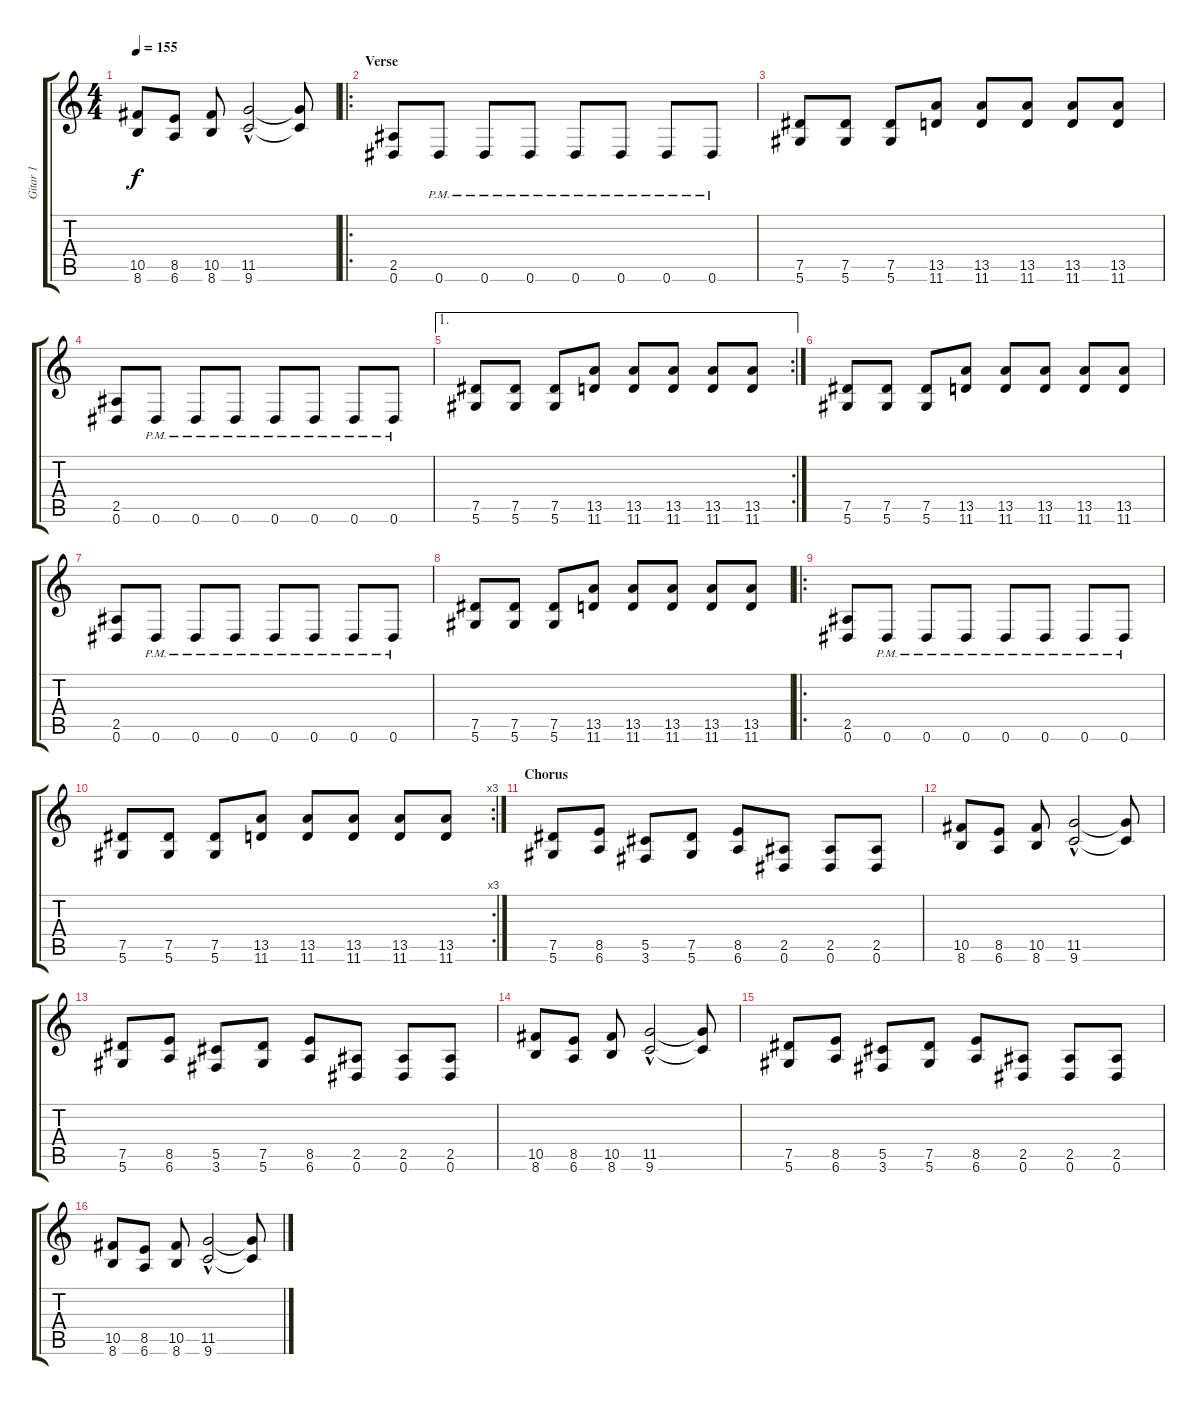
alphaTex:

\track ("Gitar 1" "Gitar 1") {instrument distortionguitar}
\staff {score tabs}
\tuning (Eb4 Bb3 Gb3 Db3 Ab2 Eb2) {hide}
\ts (4 4)
\tempo 155
\clef g2
\ks c
(10.5 8.6).8{dy f} (8.5 6.6).8 (10.5 8.6).8 (11.5 9.6{hac}).2 (11.5{t} 9.6{t}).8 |
\ro
\section ("" "Verse")
(2.5 0.6).8 0.6{pm}.8 0.6{pm}.8 0.6{pm}.8 0.6{pm}.8 0.6{pm}.8 0.6{pm}.8 0.6{pm}.8 |
(7.5 5.6).8 (7.5 5.6).8 (7.5 5.6).8 (13.5 11.6).8 (13.5 11.6).8 (13.5 11.6).8 (13.5 11.6).8 (13.5 11.6).8 |
(2.5 0.6).8 0.6{pm}.8 0.6{pm}.8 0.6{pm}.8 0.6{pm}.8 0.6{pm}.8 0.6{pm}.8 0.6{pm}.8 |
\ae 1
\rc 2
(7.5 5.6).8 (7.5 5.6).8 (7.5 5.6).8 (13.5 11.6).8 (13.5 11.6).8 (13.5 11.6).8 (13.5 11.6).8 (13.5 11.6).8 |
(7.5 5.6).8 (7.5 5.6).8 (7.5 5.6).8 (13.5 11.6).8 (13.5 11.6).8 (13.5 11.6).8 (13.5 11.6).8 (13.5 11.6).8 |
(2.5 0.6).8 0.6{pm}.8 0.6{pm}.8 0.6{pm}.8 0.6{pm}.8 0.6{pm}.8 0.6{pm}.8 0.6{pm}.8 |
(7.5 5.6).8 (7.5 5.6).8 (7.5 5.6).8 (13.5 11.6).8 (13.5 11.6).8 (13.5 11.6).8 (13.5 11.6).8 (13.5 11.6).8 |
\ro
(2.5 0.6).8 0.6{pm}.8 0.6{pm}.8 0.6{pm}.8 0.6{pm}.8 0.6{pm}.8 0.6{pm}.8 0.6{pm}.8 |
\rc 3
(7.5 5.6).8 (7.5 5.6).8 (7.5 5.6).8 (13.5 11.6).8 (13.5 11.6).8 (13.5 11.6).8 (13.5 11.6).8 (13.5 11.6).8 |
\section ("" "Chorus")
(7.5 5.6).8 (8.5 6.6).8 (5.5 3.6).8 (7.5 5.6).8 (8.5 6.6).8 (2.5 0.6).8 (2.5 0.6).8 (2.5 0.6).8 |
(10.5 8.6).8 (8.5 6.6).8 (10.5 8.6).8 (11.5 9.6{hac}).2 (11.5{t} 9.6{t}).8 |
(7.5 5.6).8 (8.5 6.6).8 (5.5 3.6).8 (7.5 5.6).8 (8.5 6.6).8 (2.5 0.6).8 (2.5 0.6).8 (2.5 0.6).8 |
(10.5 8.6).8 (8.5 6.6).8 (10.5 8.6).8 (11.5 9.6{hac}).2 (11.5{t} 9.6{t}).8 |
(7.5 5.6).8 (8.5 6.6).8 (5.5 3.6).8 (7.5 5.6).8 (8.5 6.6).8 (2.5 0.6).8 (2.5 0.6).8 (2.5 0.6).8 |
(10.5 8.6).8 (8.5 6.6).8 (10.5 8.6).8 (11.5 9.6{hac}).2 (11.5{t} 9.6{t}).8
